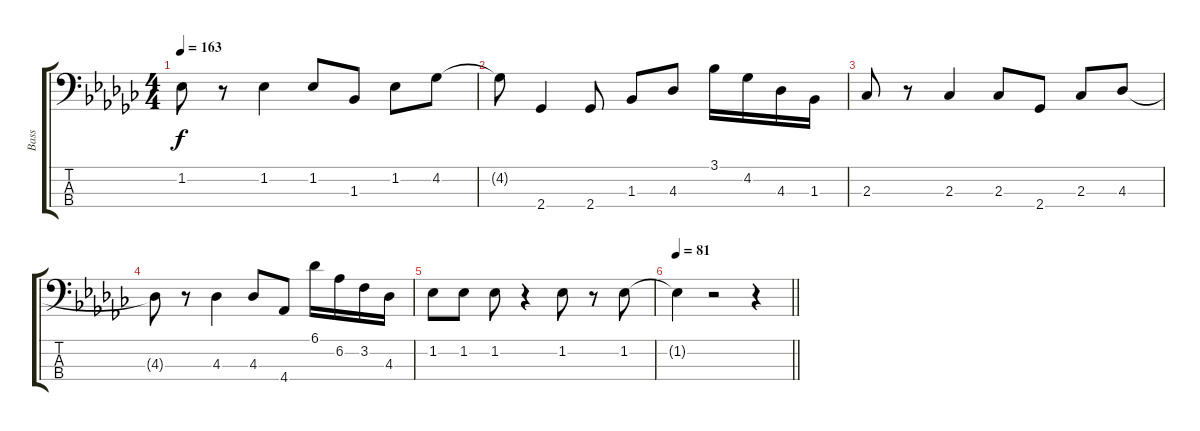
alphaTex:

\track ("Bass" "Bass") {instrument electricbassfinger}
\staff {score tabs}
\tuning (G2 D2 A1 E1) {hide}
\ts (4 4)
\tempo 163
\clef f4
\ks gb
1.2{t}.8{dy f} r.8 1.2.4 1.2.8 1.3.8 1.2.8 4.2.8 |
4.2{t}.8 2.4.4 2.4.8 1.3.8 4.3.8 3.1.16 4.2.16 4.3.16 1.3.16 |
2.3.8 r.8 2.3.4 2.3.8 2.4.8 2.3.8 4.3.8 |
4.3{t}.8 r.8 4.3.4 4.3.8 4.4.8 6.1.16 6.2.16 3.2.16 4.3.16 |
1.2.8 1.2.8 1.2.8 r.4 1.2.8 r.8 1.2.8 |
\tempo 81
\barLineRight lightlight
1.2{t}.4 r.2 r.4
